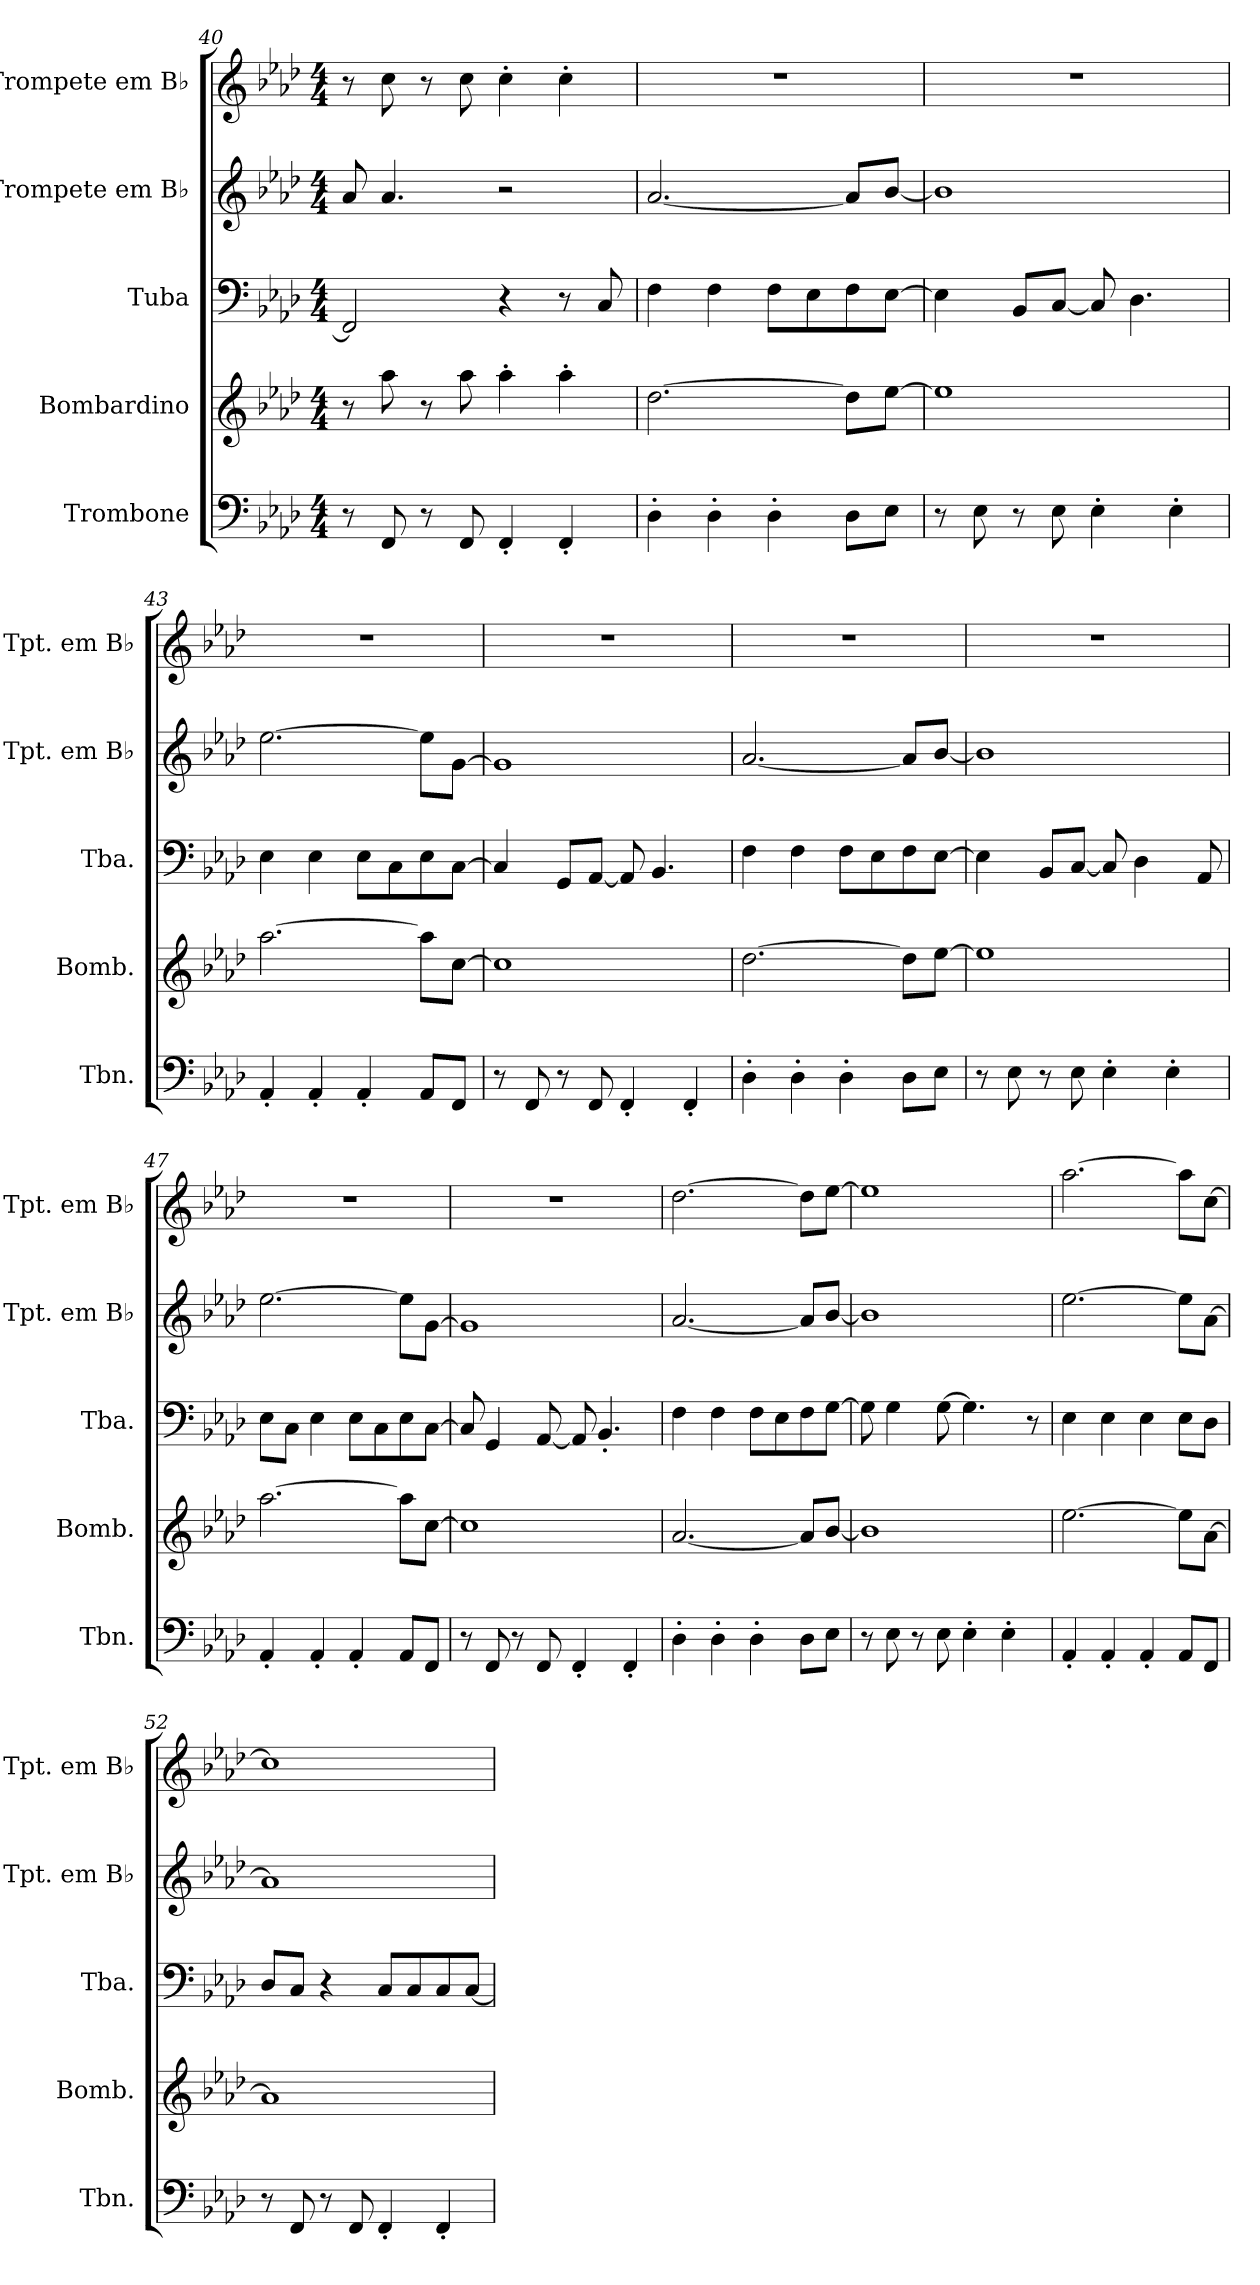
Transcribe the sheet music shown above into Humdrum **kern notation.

**kern	**kern	**kern	**kern	**kern
*part5	*part4	*part3	*part2	*part1
*staff5	*staff4	*staff3	*staff2	*staff1
*I"Trombone	*I"Bombardino	*I"Tuba	*I"Trompete em B♭	*I"Trompete em B♭
*I'Tbn.	*I'Bomb.	*I'Tba.	*I'Tpt. em B♭	*I'Tpt. em B♭
*clefF4	*clefG2	*clefF4	*clefG2	*clefG2
*	*ITrd14c24	*ITrd-7c-12	*ITrd7c12	*ITrd7c12
*k[b-e-a-d-]	*k[b-e-a-d-]	*k[b-e-a-d-]	*k[b-e-a-d-]	*k[b-e-a-d-]
*M4/4	*M4/4	*M4/4	*M4/4	*M4/4
=40	=40	=40	=40	=40
8r	8r	2F/]	8A-/	8r
8FF/	8A-\	.	4.A-/	8c\
8r	8r	.	.	8r
8FF/	8A-\	.	.	8c\
4FF'/	4A-'\	4r	2r	4c'\
4FF'/	4A-'\	8r	.	4c'\
.	.	8c/	.	.
=41	=41	=41	=41	=41
4D-'\	[2.D-\	4f\	[2.A-/	1r
4D-'\	.	4f\	.	.
4D-'\	.	8f\L	.	.
.	.	8e-\	.	.
8D-\L	8D-\L]	8f\	8A-/L]	.
8E-\J	[8E-\J	[8e-\J	[8B-/J	.
!!LO:LB:g=z
=42	=42	=42	=42	=42
8r	1E-]	4e-\]	1B-]	1r
8E-\	.	.	.	.
8r	.	8B-/L	.	.
8E-\	.	[8c/J	.	.
4E-'\	.	8c/]	.	.
.	.	4.d-\	.	.
4E-'\	.	.	.	.
=43	=43	=43	=43	=43
4AA-'/	[2.A-\	4e-\	[2.e-\	1r
4AA-'/	.	4e-\	.	.
4AA-'/	.	8e-\L	.	.
.	.	8c\	.	.
8AA-/L	8A-\L]	8e-\	8e-\L]	.
8FF/J	[8C\J	[8c\J	[8G\J	.
=44	=44	=44	=44	=44
8r	1C]	4c/]	1G]	1r
8FF/	.	.	.	.
8r	.	8G/L	.	.
8FF/	.	[8A-/J	.	.
4FF'/	.	8A-/]	.	.
.	.	4.B-/	.	.
4FF'/	.	.	.	.
=45	=45	=45	=45	=45
4D-'\	[2.D-\	4f\	[2.A-/	1r
4D-'\	.	4f\	.	.
4D-'\	.	8f\L	.	.
.	.	8e-\	.	.
8D-\L	8D-\L]	8f\	8A-/L]	.
8E-\J	[8E-\J	[8e-\J	[8B-/J	.
=46	=46	=46	=46	=46
8r	1E-]	4e-\]	1B-]	1r
8E-\	.	.	.	.
8r	.	8B-/L	.	.
8E-\	.	[8c/J	.	.
4E-'\	.	8c/]	.	.
.	.	4d-\	.	.
4E-'\	.	.	.	.
.	.	8A-/	.	.
!!LO:PB:g=z
=47	=47	=47	=47	=47
4AA-'/	[2.A-\	8e-\L	[2.e-\	1r
.	.	8c\J	.	.
4AA-'/	.	4e-\	.	.
4AA-'/	.	8e-\L	.	.
.	.	8c\	.	.
8AA-/L	8A-\L]	8e-\	8e-\L]	.
8FF/J	[8C\J	[8c\J	[8G\J	.
=48	=48	=48	=48	=48
8r	1C]	8c/]	1G]	1r
8FF/	.	4G/	.	.
8r	.	.	.	.
8FF/	.	[8A-/	.	.
4FF'/	.	8A-/]	.	.
.	.	4.B-'/	.	.
4FF'/	.	.	.	.
=49	=49	=49	=49	=49
4D-'\	[2.AA-/	4f\	[2.A-/	[2.d-\
4D-'\	.	4f\	.	.
4D-'\	.	8f\L	.	.
.	.	8e-\	.	.
8D-\L	8AA-/L]	8f\	8A-/L]	8d-\L]
8E-\J	[8BB-/J	[8g\J	[8B-/J	[8e-\J
=50	=50	=50	=50	=50
8r	1BB-]	8g\]	1B-]	1e-]
8E-\	.	4g\	.	.
8r	.	.	.	.
8E-\	.	[8g\	.	.
4E-'\	.	4.g\]	.	.
4E-'\	.	.	.	.
.	.	8r	.	.
=51	=51	=51	=51	=51
4AA-'/	[2.E-\	4e-\	[2.e-\	[2.a-\
4AA-'/	.	4e-\	.	.
4AA-'/	.	4e-\	.	.
8AA-/L	8E-\L]	8e-\L	8e-\L]	8a-\L]
8FF/J	[8AA-\J	8d-\J	[8A-\J	[8c\J
!!LO:LB:g=z
=52	=52	=52	=52	=52
8r	1AA-]	8d-/L	1A-]	1c]
8FF/	.	8c/J	.	.
8r	.	4r	.	.
8FF/	.	.	.	.
4FF'/	.	8c/L	.	.
.	.	8c/	.	.
4FF'/	.	8c/	.	.
.	.	[8c/J	.	.
=	=	=	=	=
*-	*-	*-	*-	*-
